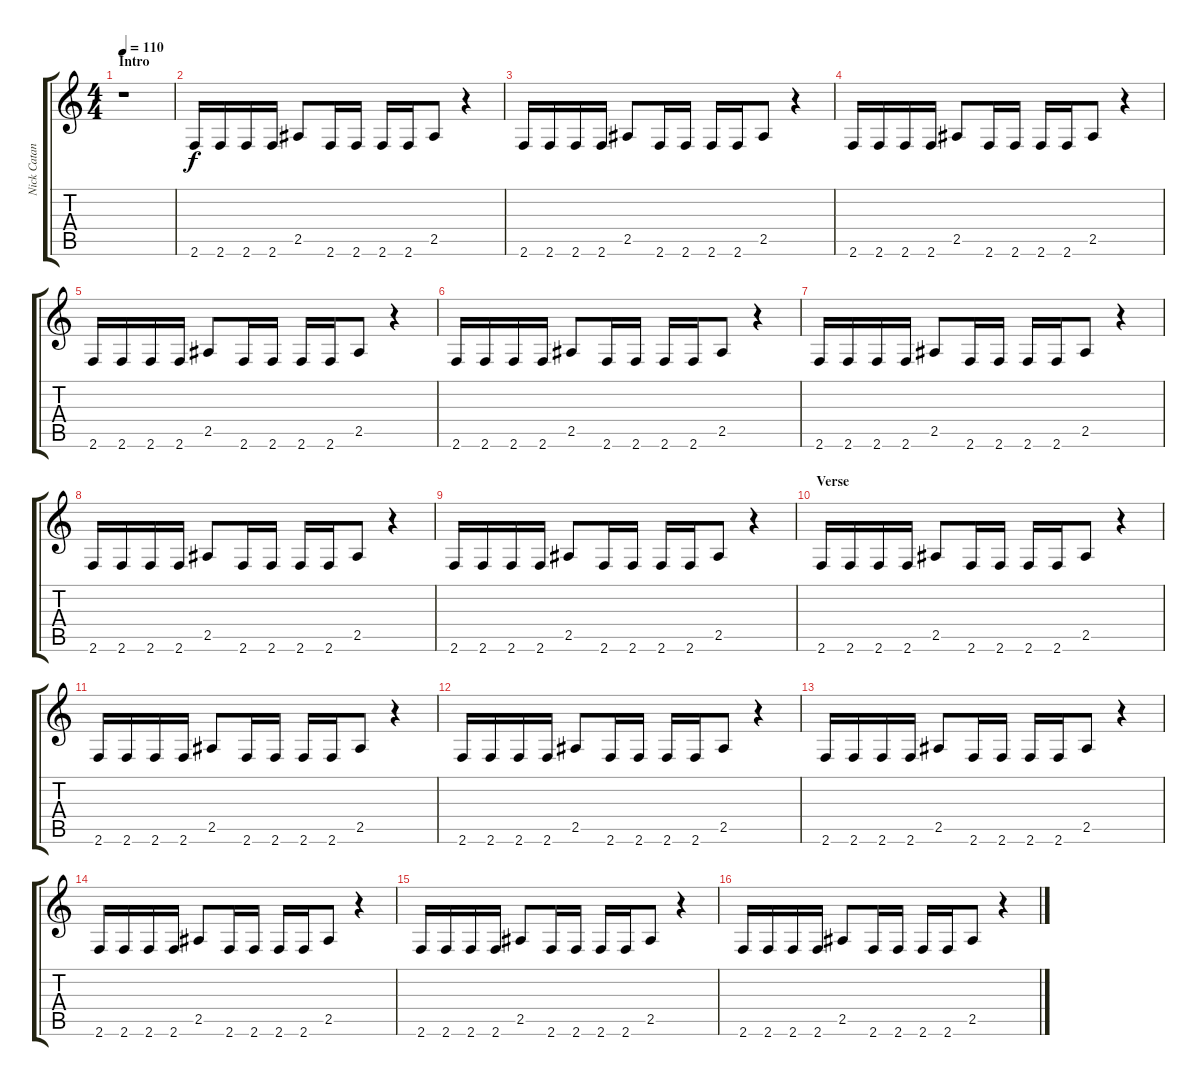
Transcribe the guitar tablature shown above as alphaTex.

\track ("Nick Catanese" "Nick Catan") {instrument overdrivenguitar}
\staff {score tabs}
\tuning (Eb4 Bb3 Gb3 Db3 Ab2 Eb2) {hide}
\ts (4 4)
\section ("" "Intro")
\tempo 110
\clef g2
\ks c
r.1{dy f instrument overdrivenguitar} |
2.6.16 2.6.16 2.6.16 2.6.16 2.5.8 2.6.16 2.6.16 2.6.16 2.6.16 2.5.8 r.4 |
2.6.16 2.6.16 2.6.16 2.6.16 2.5.8 2.6.16 2.6.16 2.6.16 2.6.16 2.5.8 r.4 |
2.6.16 2.6.16 2.6.16 2.6.16 2.5.8 2.6.16 2.6.16 2.6.16 2.6.16 2.5.8 r.4 |
2.6.16 2.6.16 2.6.16 2.6.16 2.5.8 2.6.16 2.6.16 2.6.16 2.6.16 2.5.8 r.4 |
2.6.16 2.6.16 2.6.16 2.6.16 2.5.8 2.6.16 2.6.16 2.6.16 2.6.16 2.5.8 r.4 |
2.6.16 2.6.16 2.6.16 2.6.16 2.5.8 2.6.16 2.6.16 2.6.16 2.6.16 2.5.8 r.4 |
2.6.16 2.6.16 2.6.16 2.6.16 2.5.8 2.6.16 2.6.16 2.6.16 2.6.16 2.5.8 r.4 |
2.6.16 2.6.16 2.6.16 2.6.16 2.5.8 2.6.16 2.6.16 2.6.16 2.6.16 2.5.8 r.4 |
\section ("" "Verse")
2.6.16 2.6.16 2.6.16 2.6.16 2.5.8 2.6.16 2.6.16 2.6.16 2.6.16 2.5.8 r.4 |
2.6.16 2.6.16 2.6.16 2.6.16 2.5.8 2.6.16 2.6.16 2.6.16 2.6.16 2.5.8 r.4 |
2.6.16 2.6.16 2.6.16 2.6.16 2.5.8 2.6.16 2.6.16 2.6.16 2.6.16 2.5.8 r.4 |
2.6.16 2.6.16 2.6.16 2.6.16 2.5.8 2.6.16 2.6.16 2.6.16 2.6.16 2.5.8 r.4 |
2.6.16 2.6.16 2.6.16 2.6.16 2.5.8 2.6.16 2.6.16 2.6.16 2.6.16 2.5.8 r.4 |
2.6.16 2.6.16 2.6.16 2.6.16 2.5.8 2.6.16 2.6.16 2.6.16 2.6.16 2.5.8 r.4 |
2.6.16 2.6.16 2.6.16 2.6.16 2.5.8 2.6.16 2.6.16 2.6.16 2.6.16 2.5.8 r.4
